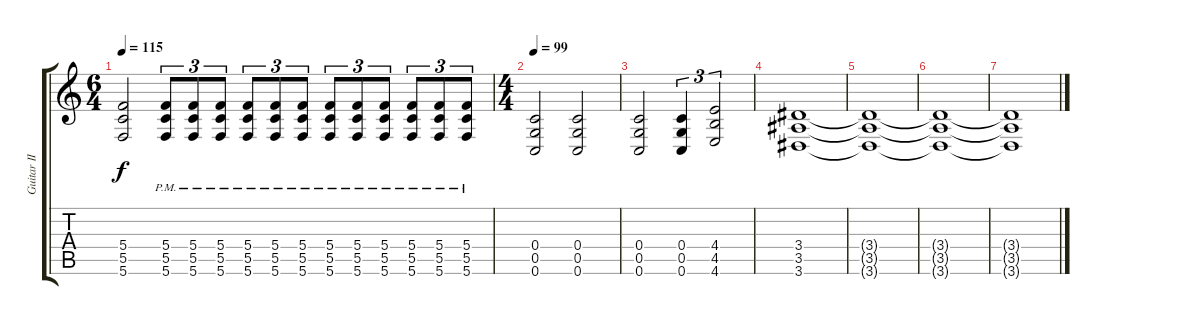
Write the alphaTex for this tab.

\track ("Guitar II" "Guitar II") {instrument distortionguitar}
\staff {score tabs}
\tuning (D4 A3 F3 C3 G2 C2) {hide}
\ts (6 4)
\tempo 115
\clef g2
\ks c
(5.4 5.5 5.6).2{dy f} (5.4{pm} 5.5{pm} 5.6{pm}).8{tu (3 2)} (5.4{pm} 5.5{pm} 5.6{pm}).8{tu (3 2)} (5.4{pm} 5.5{pm} 5.6{pm}).8{tu (3 2)} (5.4{pm} 5.5{pm} 5.6{pm}).8{tu (3 2)} (5.4{pm} 5.5{pm} 5.6{pm}).8{tu (3 2)} (5.4{pm} 5.5{pm} 5.6{pm}).8{tu (3 2)} (5.4{pm} 5.5{pm} 5.6{pm}).8{tu (3 2)} (5.4{pm} 5.5{pm} 5.6{pm}).8{tu (3 2)} (5.4{pm} 5.5{pm} 5.6{pm}).8{tu (3 2)} (5.4{pm} 5.5{pm} 5.6{pm}).8{tu (3 2)} (5.4{pm} 5.5{pm} 5.6{pm}).8{tu (3 2)} (5.4{pm} 5.5{pm} 5.6{pm}).8{tu (3 2)} |
\ts (4 4)
\tempo 99
(0.4 0.5 0.6).2 (0.4 0.5 0.6).2 |
(0.4 0.5 0.6).2 (0.4 0.5 0.6).4{tu (3 2)} (4.4 4.5 4.6).2{tu (3 2)} |
(3.4 3.5 3.6).1 |
(3.4{t} 3.5{t} 3.6{t}).1 |
(3.4{t} 3.5{t} 3.6{t}).1 |
(3.4{t} 3.5{t} 3.6{t}).1
